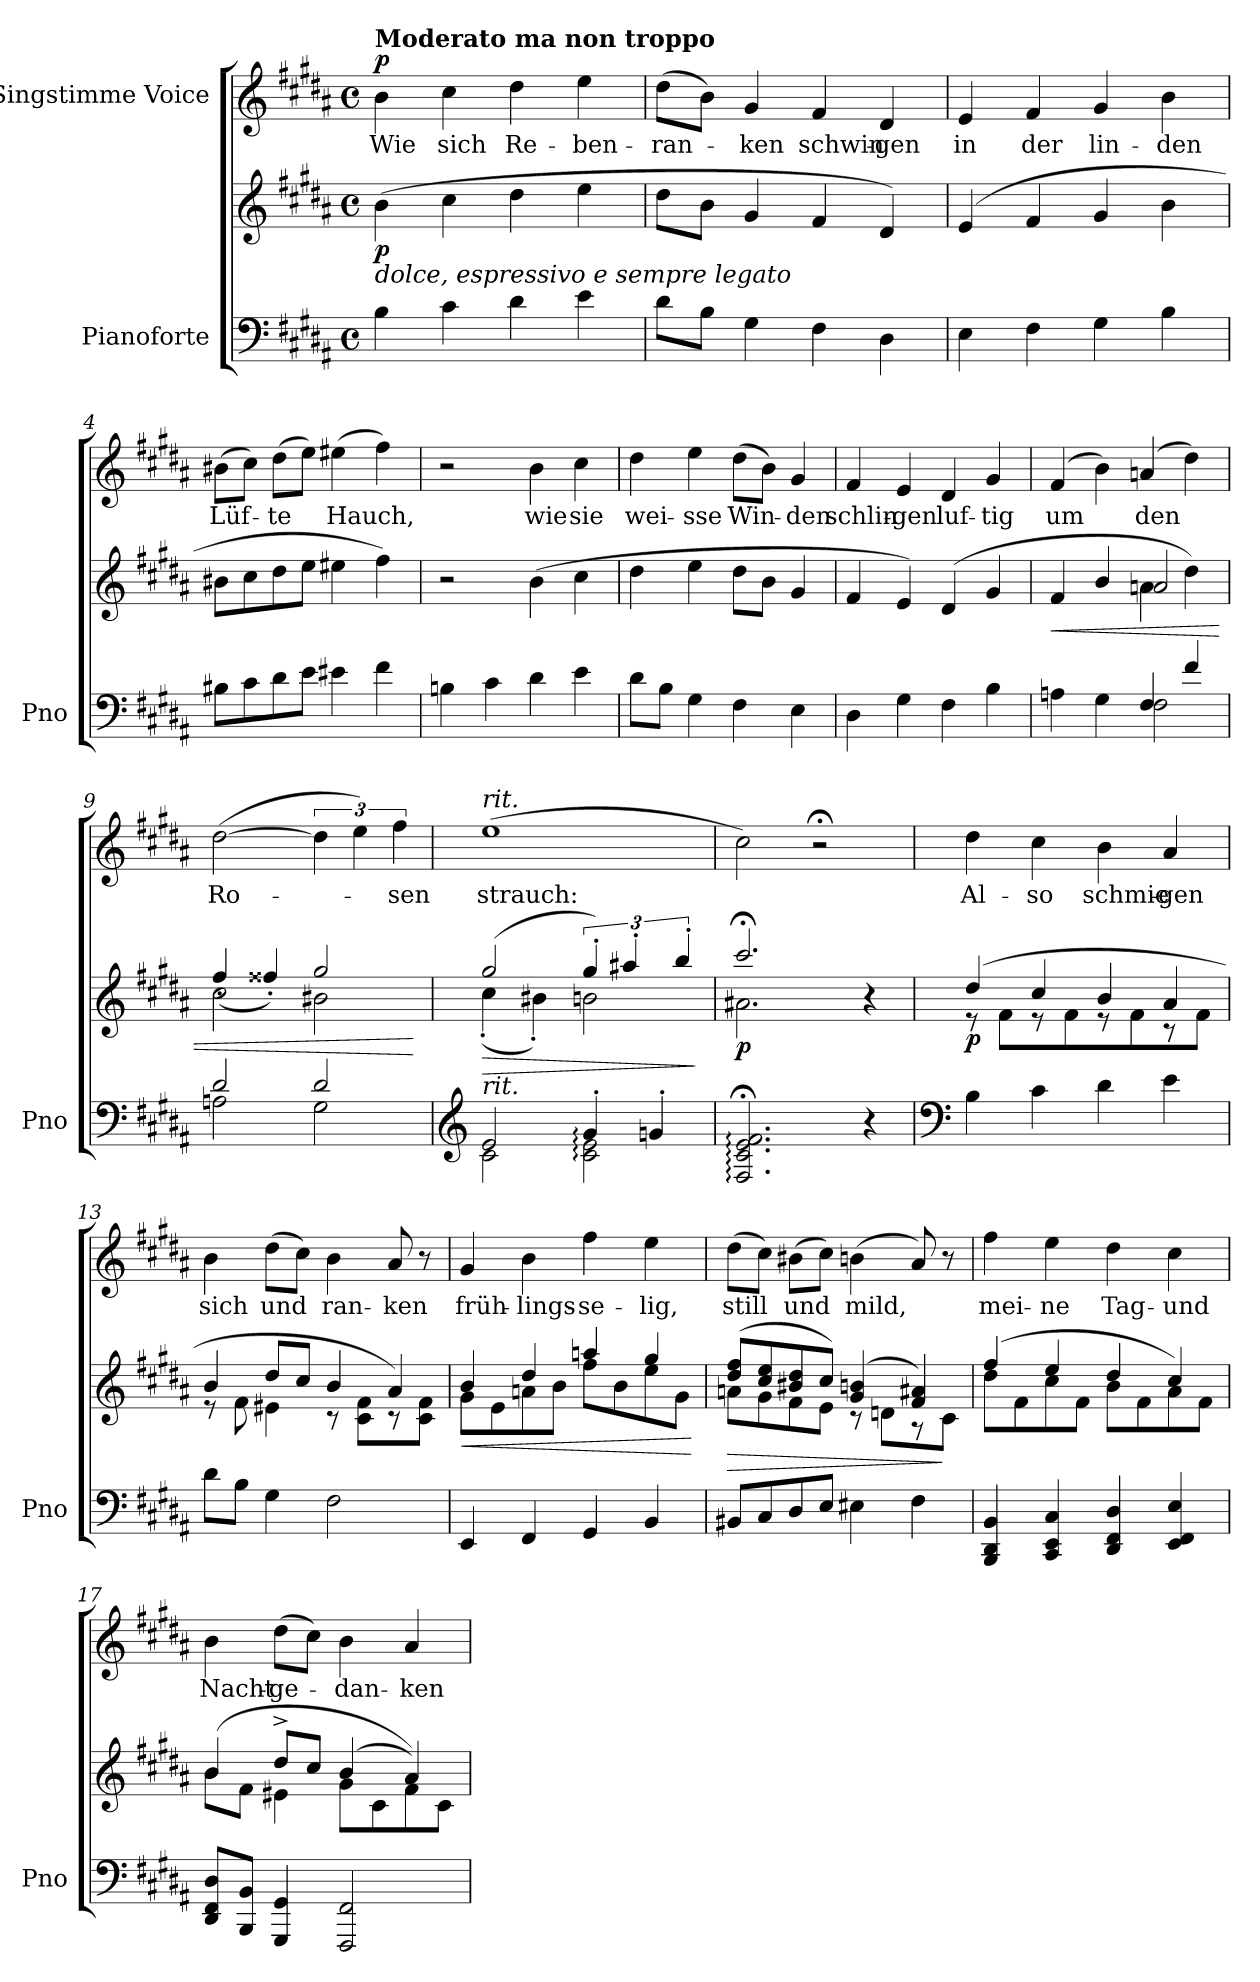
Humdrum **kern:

**kern	**kern	**dynam	**kern	**text	**dynam
*part2	*part2	*part2	*part1	*part1	*part1
*staff3	*staff2	*staff2/3	*staff1	*staff1	*staff1
*I"Pianoforte	*	*	*I"Singstimme Voice	*	*
*I'Pno	*	*	*	*	*
*clefF4	*clefG2	*	*clefG2	*	*
*k[f#c#g#d#a#]	*k[f#c#g#d#a#]	*	*k[f#c#g#d#a#]	*	*
*M4/4	*M4/4	*	*M4/4	*	*
*met(c)	*met(c)	*	*met(c)	*	*
=1	=1	=1	=1	=1	=1
!	!	!	!LO:TX:a:B:t=Moderato ma non troppo	!	!
!	!LO:TX:b:i:t=dolce, espressivo e sempre legato	!	!	!	!
!	!	!LO:DY:b	!	!LO:LY:b	!LO:DY:a
4B\	(>4b\	p	4b\	Wie	p
!	!	!	!	!LO:LY:b	!
4c#\	4cc#\	.	4cc#\	sich	.
!	!	!	!	!LO:LY:b	!
4d#\	4dd#\	.	4dd#\	Re-	.
!	!	!	!	!LO:LY:b	!
4e\	4ee\	.	4ee\	-ben-	.
=2	=2	=2	=2	=2	=2
!	!	!	!	!LO:LY:b	!
8d#\L	8dd#\L	.	(>8dd#\L	-ran-	.
8B\J	8b\J	.	8b\J)	.	.
!	!	!	!	!LO:LY:b	!
4G#\	4g#/	.	4g#/	-ken	.
!	!	!	!	!LO:LY:b	!
4F#\	4f#/	.	4f#/	schwin-	.
!	!	!	!	!LO:LY:b	!
4D#\	4d#/)	.	4d#/	-gen	.
=3	=3	=3	=3	=3	=3
!	!	!	!	!LO:LY:b	!
4E\	(>4e/	.	4e/	in	.
!	!	!	!	!LO:LY:b	!
4F#\	4f#/	.	4f#/	der	.
!	!	!	!	!LO:LY:b	!
4G#\	4g#/	.	4g#/	lin-	.
!	!	!	!	!LO:LY:b	!
4B\	4b\	.	4b\	-den	.
=4	=4	=4	=4	=4	=4
!	!	!	!	!LO:LY:b	!
8B#X\L	8b#X\L	.	(>8b#X\L	Lüf-	.
8c#\	8cc#\	.	8cc#\J)	.	.
!	!	!	!	!LO:LY:b	!
8d#\	8dd#\	.	(>8dd#\L	-te	.
8e\J	8ee\J	.	8ee\J)	.	.
!	!	!	!	!LO:LY:b	!
4e#X\	4ee#X\	.	(>4ee#X\	Hauch,	.
4f#\	4ff#\)	.	4ff#\)	.	.
!!LO:LB:g=z
=5	=5	=5	=5	=5	=5
4Bn\	2r	.	2r	.	.
4c#\	.	.	.	.	.
!	!	!	!	!LO:LY:b	!
4d#\	(>4b\	.	4b\	wie	.
!	!	!	!	!LO:LY:b	!
4e\	4cc#\	.	4cc#\	sie	.
=6	=6	=6	=6	=6	=6
!	!	!	!	!LO:LY:b	!
8d#\L	4dd#\	.	4dd#\	wei-	.
8B\J	.	.	.	.	.
!	!	!	!	!LO:LY:b	!
4G#\	4ee\	.	4ee\	-sse	.
!	!	!	!	!LO:LY:b	!
4F#\	8dd#\L	.	(>8dd#\L	Win-	.
.	8b\J	.	8b\J)	.	.
!	!	!	!	!LO:LY:b	!
4E\	4g#/	.	4g#/	-den	.
=7	=7	=7	=7	=7	=7
!	!	!	!	!LO:LY:b	!
4D#\	4f#/	.	4f#/	schlin-	.
!	!	!	!	!LO:LY:b	!
4G#\	4e/)	.	4e/	-gen	.
!	!	!	!	!LO:LY:b	!
4F#\	(<4d#/	.	4d#/	luf-	.
!	!	!	!	!LO:LY:b	!
4B\	4g#/	.	4g#/	-tig	.
=8	=8	=8	=8	=8	=8
*^	*	*	*	*	*
!	!	!	!LO:HP:b	!	!LO:LY:b	!
*	*	*^	*	*	*	*
4An\	2ryy	4f#/	4ryy	<	(>4f#/	um	.
4G#\	.	4b/	4ryy	.	4b\)	.	.
!	!	!	!	!	!	!LO:LY:b	!
4F#/	2F#\	4an\	2a/	.	(>4an/	den	.
4f#/	.	4dd#\)	.	.	4dd#\)	.	.
=9	=9	=9	=9	=9	=9	=9	=9
!	!	!	!	!	!	!LO:LY:b	!
2d#/	2An\	2cc#\	(>4ff#'/	.	(>[2dd#\	Ro-	.
.	.	.	4ff##X'/)	.	.	.	.
2d#/	2G#\	2b#X\	2gg#/	.	6dd#\]	.	.
.	.	.	.	.	6ee\)	.	.
!	!	!	!	!	!	!LO:LY:b	!
.	.	.	.	.	6ff#\	-sen	.
*v	*v	*	*	*	*	*	*
*	*v	*v	*	*	*	*
.	.	[	.	.	.
!!LO:LB:g=z
=10	=10	=10	=10	=10	=10
*clefG2	*	*	*	*	*
*	*	*	*MM95	*	*
*^	*	*	*	*	*
!	!	!	!	!LO:TX:a:i:t=rit.	!	!
!LO:TX:a:i:t=rit.	!	!	!	!	!	!
!	!	!	!LO:HP:b	!	!LO:LY:b	!
*	*	*^	*	*	*	*
2e/	2c#\	(>2gg#/	(<4cc#'\	>	(>1ee	strauch:	.
.	.	.	4b#X'\)	.	.	.	.
4g#:'/	2c#\: 2e\:	6gg#'/)	2bn\	.	.	.	.
.	.	6aa#X'/	.	.	.	.	.
4gn'/	.	.	.	.	.	.	.
.	.	6bb'/	.	.	.	.	.
*v	*v	*	*	*	*	*	*
*	*v	*v	*	*	*	*
.	.	]	.	.	.
=11	=11	=11	=11	=11	=11
*	*^	*	*	*	*
!	!	!	!LO:DY:b	!	!	!
2.F#/;<: 2.c#/;<: 2.e/;<: 2.f#/;<:	2.ccc#;</	2.a#X:\	p	2cc#\)	.	.
.	.	.	.	2r;<	.	.
4r	4r	4ryy	.	.	.	.
=12	=12	=12	=12	=12	=12	=12
*clefF4	*	*	*	*	*	*
*	*	*	*	*MM100	*	*
!	!	!	!LO:DY:b	!	!LO:LY:b	!
4B\	(>4dd#/	8r	p	4dd#\	Al-	.
.	.	8f#\L	.	.	.	.
!	!	!	!	!	!LO:LY:b	!
4c#\	4cc#/	8r	.	4cc#\	-so	.
.	.	8f#\	.	.	.	.
!	!	!	!	!	!LO:LY:b	!
4d#\	4b/	8r	.	4b\	schmie-	.
.	.	8f#\	.	.	.	.
!	!	!	!	!	!LO:LY:b	!
4e\	4a#/	8r	.	4a#/	-gen	.
.	.	8f#\J	.	.	.	.
=13	=13	=13	=13	=13	=13	=13
!	!	!	!	!	!LO:LY:b	!
8d#\L	4b/	8r	.	4b\	sich	.
8B\J	.	8f#\	.	.	.	.
!	!	!	!	!	!LO:LY:b	!
4G#\	8dd#/L	4e#X\	.	(>8dd#\L	und	.
.	8cc#/J	.	.	8cc#\J)	.	.
!	!	!	!	!	!LO:LY:b	!
2F#\	4b/	8r	.	4b\	ran-	.
.	.	8c#\ 8f#\L	.	.	.	.
!	!	!	!	!	!LO:LY:b	!
.	4a#/)	8r	.	8a#/	-ken	.
.	.	8c#\ 8f#\J	.	8r	.	.
!!LO:LB:g=z
=14	=14	=14	=14	=14	=14	=14
!	!	!	!LO:HP:b	!	!LO:LY:b	!
4EE/	4b/	8g#\L	<	4g#/	früh-	.
.	.	8e\	.	.	.	.
!	!	!	!	!	!LO:LY:b	!
4FF#/	4dd#/	8an\	.	4b\	-lings-	.
.	.	8b\J	.	.	.	.
!	!	!	!	!	!LO:LY:b	!
4GG#/	4aan/	8ff#\L	.	4ff#\	-se-	.
.	.	8b\	.	.	.	.
!	!	!	!	!	!LO:LY:b	!
4BB/	4gg#/	8ee\	.	4ee\	-lig,	.
.	.	8g#\J	.	.	.	.
*	*v	*v	*	*	*	*
.	.	[	.	.	.
=15	=15	=15	=15	=15	=15
!	!	!LO:HP:b	!	!LO:LY:b	!
*	*^	*	*	*	*
8BB#X/L	(>8dd#/ 8ff#/L	8an\L	>	(>8dd#\L	still	.
8C#/	8cc#/ 8ee/	8g#\	.	8cc#\J)	.	.
!	!	!	!	!	!LO:LY:b	!
8D#/	8b#X/ 8dd#/	8f#\	.	(>8b#X\L	und	.
8E/J	8cc#/J)	8e\J	.	8cc#\J)	.	.
!	!	!	!	!	!LO:LY:b	!
4E#X\	(>4g#/ 4bn/	8r	.	(>4bn\	mild,	.
.	.	8dn\L	.	.	.	.
4F#\	4f#/ 4a#X/)	8r	.	8a#/)	.	.
.	.	8c#\J	]	8r	.	.
=16	=16	=16	=16	=16	=16	=16
!	!	!	!	!	!LO:LY:b	!
4BBB/ 4DD#/ 4BB/	(>4ff#/	8dd#\L	.	4ff#\	mei-	.
.	.	8f#\	.	.	.	.
!	!	!	!	!	!LO:LY:b	!
4CC#/ 4EE/ 4C#/	4ee/	8cc#\	.	4ee\	-ne	.
.	.	8f#\J	.	.	.	.
!	!	!	!	!	!LO:LY:b	!
4DD#/ 4FF#/ 4D#/	4dd#/	8b\L	.	4dd#\	Tag-	.
.	.	8f#\	.	.	.	.
!	!	!	!LO:DY:a=2	!	!LO:LY:b	!
!	!	!	!LO:DY:n=1:a=2	!	!	!
4EE/ 4FF#/ 4E/	4cc#/)	8a#\	f other-dynamics	4cc#\	-und	.
.	.	8f#\J	.	.	.	.
=17	=17	=17	=17	=17	=17	=17
!	!	!	!	!	!LO:LY:b	!
8DD#/ 8FF#/ 8D#/L	(>4b/	8b\L	.	4b\	Nacht-	.
8BBB/ 8BB/J	.	8f#\J	.	.	.	.
!	!	!	!	!	!LO:LY:b	!
4GGG#/ 4GG#/	8dd#^/L	4e#X\	.	(>8dd#\L	-ge-	.
.	8cc#/J	.	.	8cc#\J)	.	.
!	!	!	!	!	!LO:LY:b	!
2FFF#/ 2FF#/	(>4b/	8g#\L	.	4b\	-dan-	.
.	.	8c#\	.	.	.	.
!	!	!	!	!	!LO:LY:b	!
.	4a#/))	8f#\	.	4a#/	-ken	.
.	.	8c#\J	.	.	.	.
*	*v	*v	*	*	*	*
=	=	=	=	=	=
*-	*-	*-	*-	*-	*-
